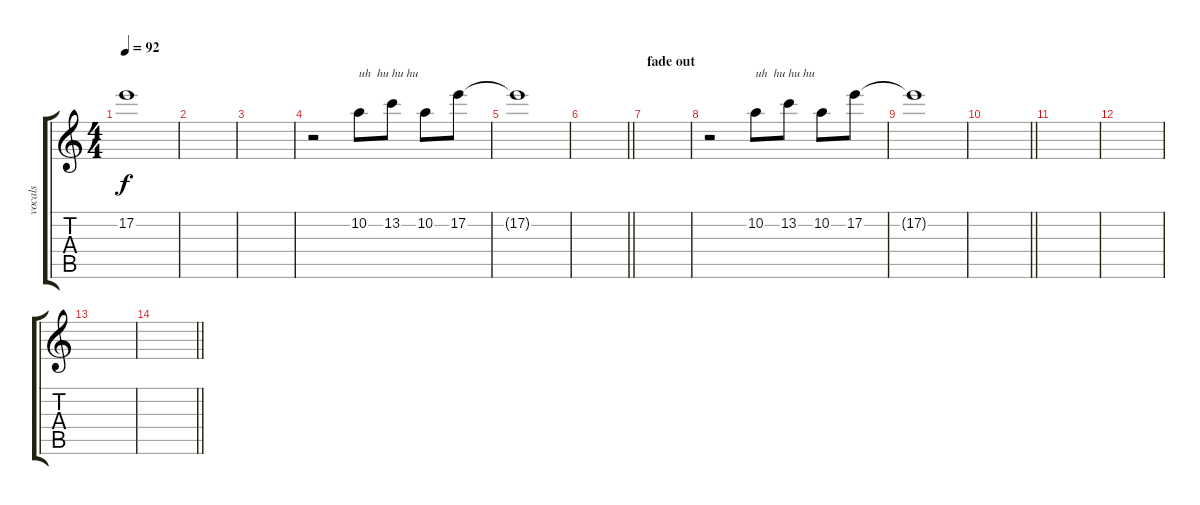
\track ("vocals" "vocals") {instrument electricguitarjazz}
\staff {score tabs}
\tuning (E4 B3 G3 D3 A2 E2) {hide}
\ts (4 4)
\tempo 92
\clef g2
\ks c
17.2{t}.1{dy f} |
|
|
r.2 10.2.8{txt "uh  hu hu hu"} 13.2.8 10.2.8 17.2.8 |
17.2{t}.1 |
\barLineRight lightlight
|
\section ("" "fade out")
|
r.2 10.2.8{txt "uh  hu hu hu"} 13.2.8 10.2.8 17.2.8 |
17.2{t}.1 |
\barLineRight lightlight
|
|
|
|
\barLineRight lightlight
